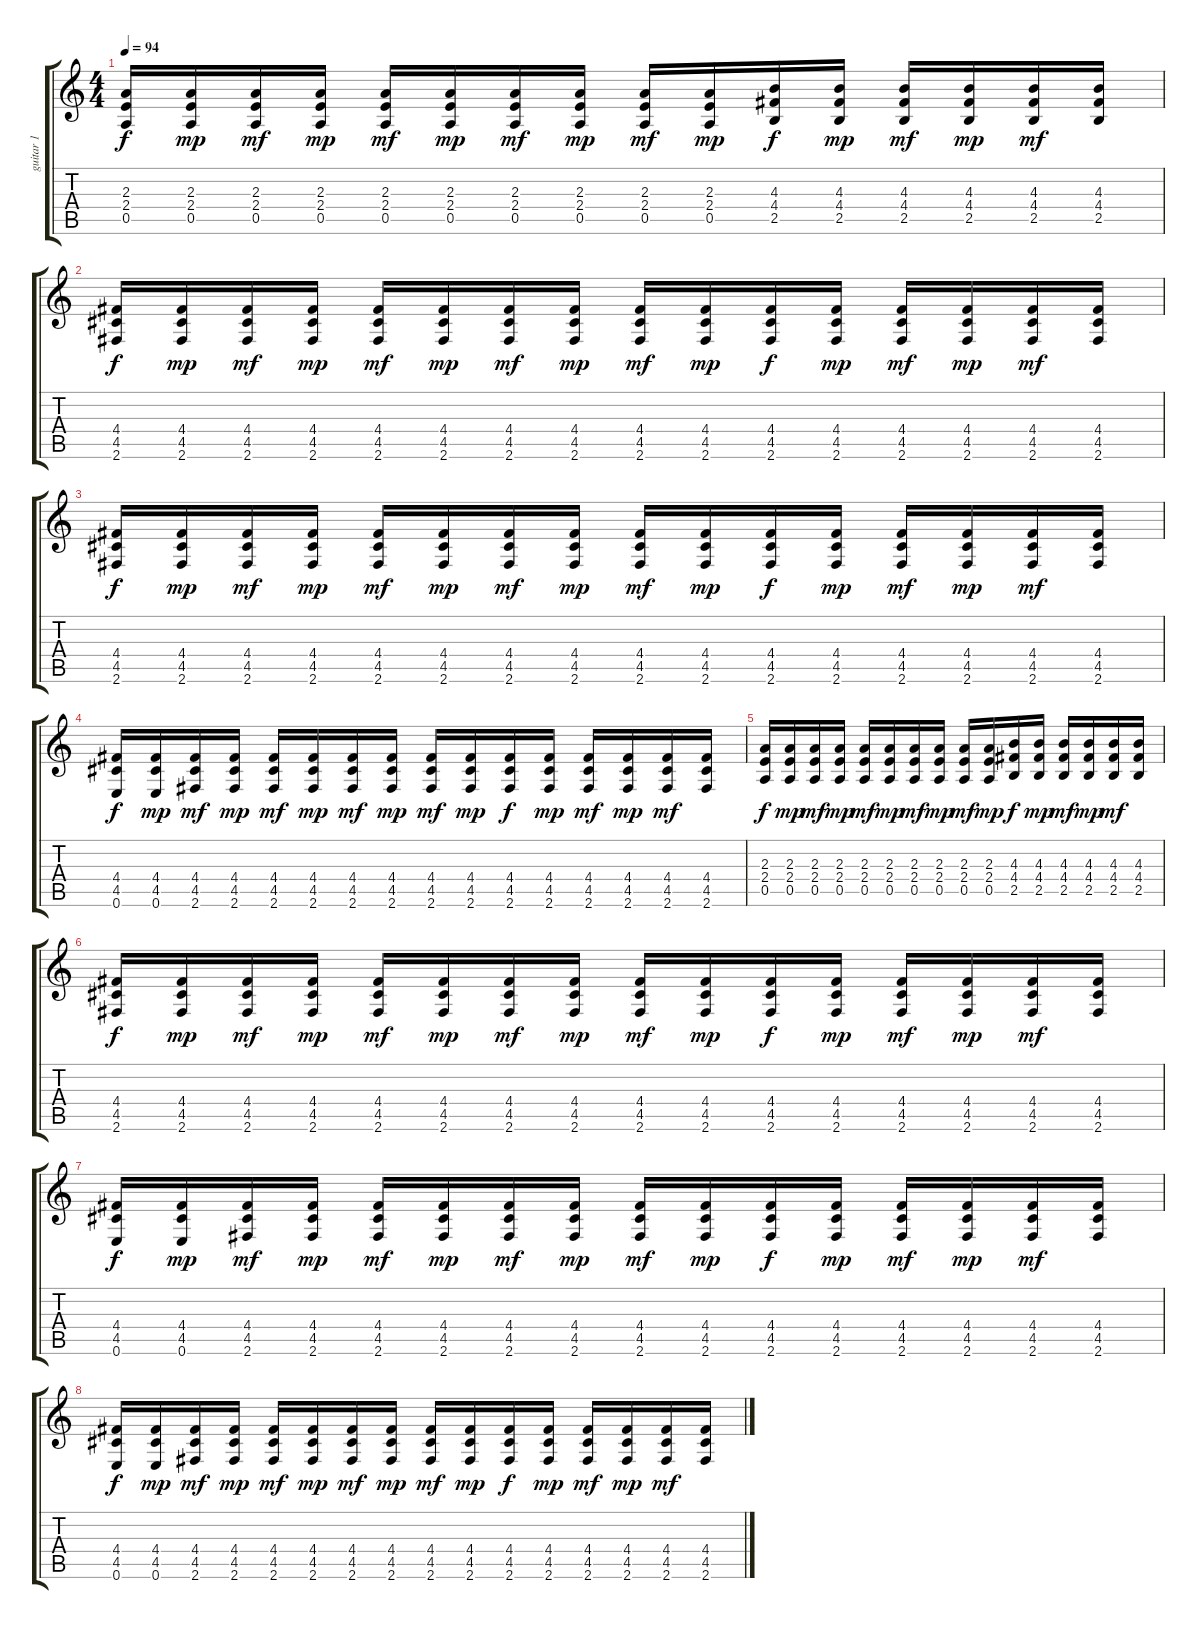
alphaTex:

\track ("guitar 1" "guitar 1") {instrument distortionguitar}
\staff {score tabs}
\tuning (E4 B3 G3 D3 A2 E2) {hide}
\ts (4 4)
\tempo 94
\clef g2
\ks c
(2.3 2.4 0.5).16{dy f} (2.3 2.4 0.5).16{dy mp} (2.3 2.4 0.5).16{dy mf} (2.3 2.4 0.5).16{dy mp} (2.3 2.4 0.5).16{dy mf} (2.3 2.4 0.5).16{dy mp} (2.3 2.4 0.5).16{dy mf} (2.3 2.4 0.5).16{dy mp} (2.3 2.4 0.5).16{dy mf} (2.3 2.4 0.5).16{dy mp} (4.3 4.4 2.5).16{dy f} (4.3 4.4 2.5).16{dy mp} (4.3 4.4 2.5).16{dy mf} (4.3 4.4 2.5).16{dy mp} (4.3 4.4 2.5).16{dy mf} (4.3 4.4 2.5).16 |
(4.4 4.5 2.6).16{dy f} (4.4 4.5 2.6).16{dy mp} (4.4 4.5 2.6).16{dy mf} (4.4 4.5 2.6).16{dy mp} (4.4 4.5 2.6).16{dy mf} (4.4 4.5 2.6).16{dy mp} (4.4 4.5 2.6).16{dy mf} (4.4 4.5 2.6).16{dy mp} (4.4 4.5 2.6).16{dy mf} (4.4 4.5 2.6).16{dy mp} (4.4 4.5 2.6).16{dy f} (4.4 4.5 2.6).16{dy mp} (4.4 4.5 2.6).16{dy mf} (4.4 4.5 2.6).16{dy mp} (4.4 4.5 2.6).16{dy mf} (4.4 4.5 2.6).16 |
(4.4 4.5 2.6).16{dy f} (4.4 4.5 2.6).16{dy mp} (4.4 4.5 2.6).16{dy mf} (4.4 4.5 2.6).16{dy mp} (4.4 4.5 2.6).16{dy mf} (4.4 4.5 2.6).16{dy mp} (4.4 4.5 2.6).16{dy mf} (4.4 4.5 2.6).16{dy mp} (4.4 4.5 2.6).16{dy mf} (4.4 4.5 2.6).16{dy mp} (4.4 4.5 2.6).16{dy f} (4.4 4.5 2.6).16{dy mp} (4.4 4.5 2.6).16{dy mf} (4.4 4.5 2.6).16{dy mp} (4.4 4.5 2.6).16{dy mf} (4.4 4.5 2.6).16 |
(4.4 4.5 0.6).16{dy f} (4.4 4.5 0.6).16{dy mp} (4.4 4.5 2.6).16{dy mf} (4.4 4.5 2.6).16{dy mp} (4.4 4.5 2.6).16{dy mf} (4.4 4.5 2.6).16{dy mp} (4.4 4.5 2.6).16{dy mf} (4.4 4.5 2.6).16{dy mp} (4.4 4.5 2.6).16{dy mf} (4.4 4.5 2.6).16{dy mp} (4.4 4.5 2.6).16{dy f} (4.4 4.5 2.6).16{dy mp} (4.4 4.5 2.6).16{dy mf} (4.4 4.5 2.6).16{dy mp} (4.4 4.5 2.6).16{dy mf} (4.4 4.5 2.6).16 |
(2.3 2.4 0.5).16{dy f} (2.3 2.4 0.5).16{dy mp} (2.3 2.4 0.5).16{dy mf} (2.3 2.4 0.5).16{dy mp} (2.3 2.4 0.5).16{dy mf} (2.3 2.4 0.5).16{dy mp} (2.3 2.4 0.5).16{dy mf} (2.3 2.4 0.5).16{dy mp} (2.3 2.4 0.5).16{dy mf} (2.3 2.4 0.5).16{dy mp} (4.3 4.4 2.5).16{dy f} (4.3 4.4 2.5).16{dy mp} (4.3 4.4 2.5).16{dy mf} (4.3 4.4 2.5).16{dy mp} (4.3 4.4 2.5).16{dy mf} (4.3 4.4 2.5).16 |
(4.4 4.5 2.6).16{dy f} (4.4 4.5 2.6).16{dy mp} (4.4 4.5 2.6).16{dy mf} (4.4 4.5 2.6).16{dy mp} (4.4 4.5 2.6).16{dy mf} (4.4 4.5 2.6).16{dy mp} (4.4 4.5 2.6).16{dy mf} (4.4 4.5 2.6).16{dy mp} (4.4 4.5 2.6).16{dy mf} (4.4 4.5 2.6).16{dy mp} (4.4 4.5 2.6).16{dy f} (4.4 4.5 2.6).16{dy mp} (4.4 4.5 2.6).16{dy mf} (4.4 4.5 2.6).16{dy mp} (4.4 4.5 2.6).16{dy mf} (4.4 4.5 2.6).16 |
(4.4 4.5 0.6).16{dy f} (4.4 4.5 0.6).16{dy mp} (4.4 4.5 2.6).16{dy mf} (4.4 4.5 2.6).16{dy mp} (4.4 4.5 2.6).16{dy mf} (4.4 4.5 2.6).16{dy mp} (4.4 4.5 2.6).16{dy mf} (4.4 4.5 2.6).16{dy mp} (4.4 4.5 2.6).16{dy mf} (4.4 4.5 2.6).16{dy mp} (4.4 4.5 2.6).16{dy f} (4.4 4.5 2.6).16{dy mp} (4.4 4.5 2.6).16{dy mf} (4.4 4.5 2.6).16{dy mp} (4.4 4.5 2.6).16{dy mf} (4.4 4.5 2.6).16 |
(4.4 4.5 0.6).16{dy f} (4.4 4.5 0.6).16{dy mp} (4.4 4.5 2.6).16{dy mf} (4.4 4.5 2.6).16{dy mp} (4.4 4.5 2.6).16{dy mf} (4.4 4.5 2.6).16{dy mp} (4.4 4.5 2.6).16{dy mf} (4.4 4.5 2.6).16{dy mp} (4.4 4.5 2.6).16{dy mf} (4.4 4.5 2.6).16{dy mp} (4.4 4.5 2.6).16{dy f} (4.4 4.5 2.6).16{dy mp} (4.4 4.5 2.6).16{dy mf} (4.4 4.5 2.6).16{dy mp} (4.4 4.5 2.6).16{dy mf} (4.4 4.5 2.6).16
